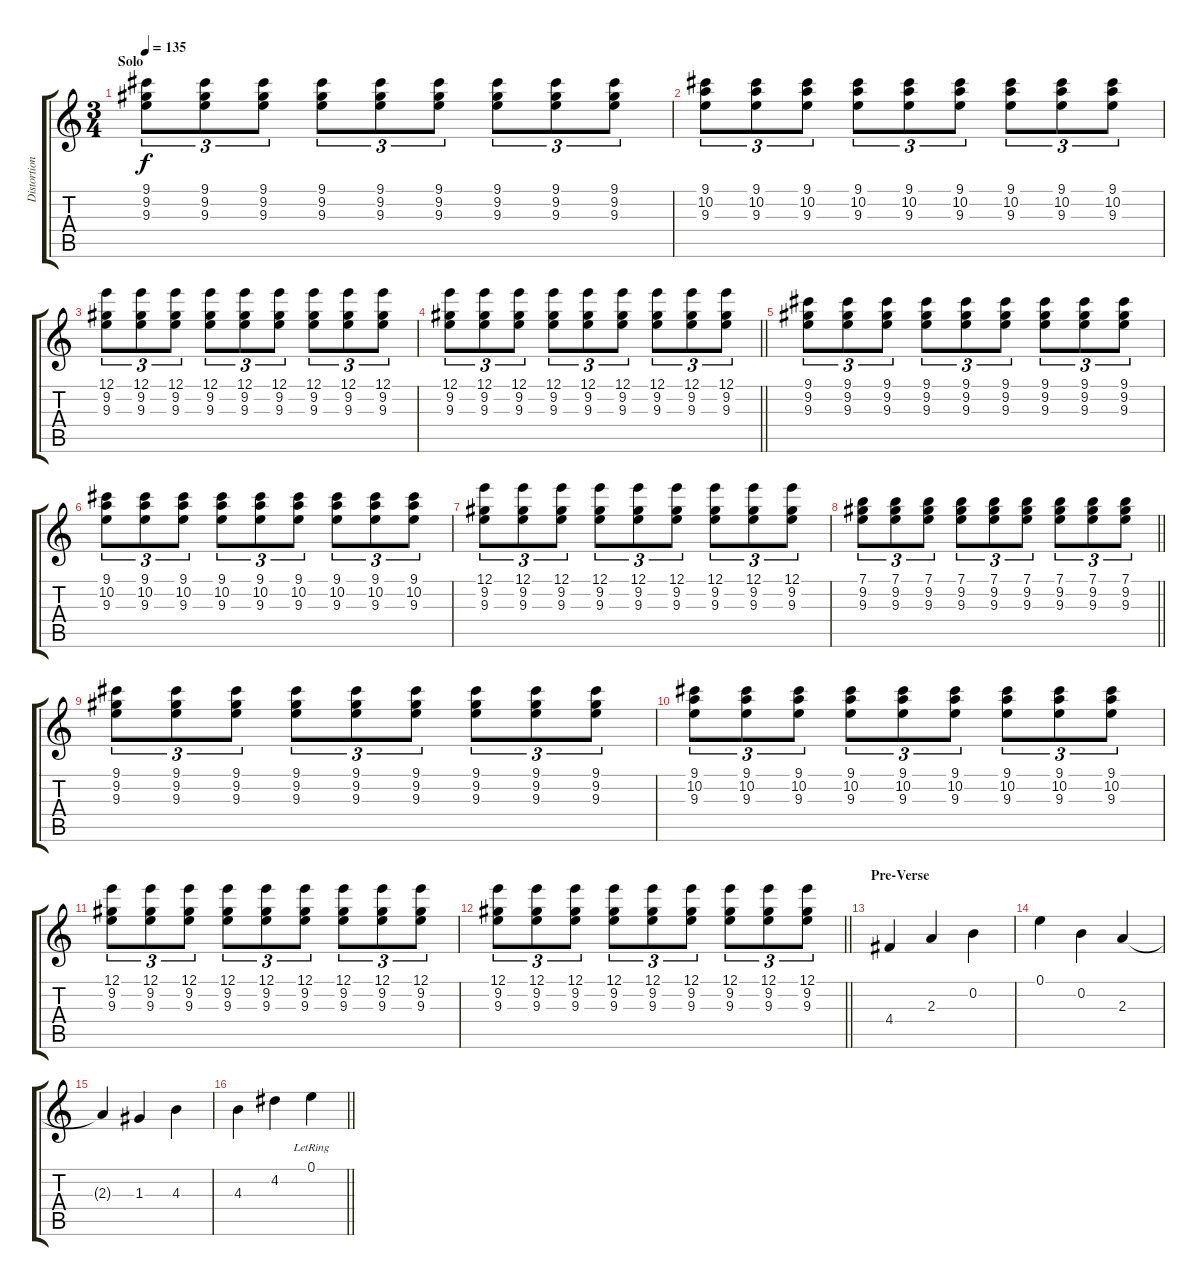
\track ("Distortion Guitar" "Distortion") {instrument distortionguitar}
\staff {score tabs}
\tuning (E4 B3 G3 D3 A2 E2) {hide}
\ts (3 4)
\section ("" "Solo")
\tempo 135
\clef g2
\ks c
(9.1 9.2 9.3).8{tu (3 2) dy f} (9.1 9.2 9.3).8{tu (3 2)} (9.1 9.2 9.3).8{tu (3 2)} (9.1 9.2 9.3).8{tu (3 2)} (9.1 9.2 9.3).8{tu (3 2)} (9.1 9.2 9.3).8{tu (3 2)} (9.1 9.2 9.3).8{tu (3 2)} (9.1 9.2 9.3).8{tu (3 2)} (9.1 9.2 9.3).8{tu (3 2)} |
(9.1 10.2 9.3).8{tu (3 2)} (9.1 10.2 9.3).8{tu (3 2)} (9.1 10.2 9.3).8{tu (3 2)} (9.1 10.2 9.3).8{tu (3 2)} (9.1 10.2 9.3).8{tu (3 2)} (9.1 10.2 9.3).8{tu (3 2)} (9.1 10.2 9.3).8{tu (3 2)} (9.1 10.2 9.3).8{tu (3 2)} (9.1 10.2 9.3).8{tu (3 2)} |
(12.1 9.2 9.3).8{tu (3 2)} (12.1 9.2 9.3).8{tu (3 2)} (12.1 9.2 9.3).8{tu (3 2)} (12.1 9.2 9.3).8{tu (3 2)} (12.1 9.2 9.3).8{tu (3 2)} (12.1 9.2 9.3).8{tu (3 2)} (12.1 9.2 9.3).8{tu (3 2)} (12.1 9.2 9.3).8{tu (3 2)} (12.1 9.2 9.3).8{tu (3 2)} |
\barLineRight lightlight
(12.1 9.2 9.3).8{tu (3 2)} (12.1 9.2 9.3).8{tu (3 2)} (12.1 9.2 9.3).8{tu (3 2)} (12.1 9.2 9.3).8{tu (3 2)} (12.1 9.2 9.3).8{tu (3 2)} (12.1 9.2 9.3).8{tu (3 2)} (12.1 9.2 9.3).8{tu (3 2)} (12.1 9.2 9.3).8{tu (3 2)} (12.1 9.2 9.3).8{tu (3 2)} |
(9.1 9.2 9.3).8{tu (3 2)} (9.1 9.2 9.3).8{tu (3 2)} (9.1 9.2 9.3).8{tu (3 2)} (9.1 9.2 9.3).8{tu (3 2)} (9.1 9.2 9.3).8{tu (3 2)} (9.1 9.2 9.3).8{tu (3 2)} (9.1 9.2 9.3).8{tu (3 2)} (9.1 9.2 9.3).8{tu (3 2)} (9.1 9.2 9.3).8{tu (3 2)} |
(9.1 10.2 9.3).8{tu (3 2)} (9.1 10.2 9.3).8{tu (3 2)} (9.1 10.2 9.3).8{tu (3 2)} (9.1 10.2 9.3).8{tu (3 2)} (9.1 10.2 9.3).8{tu (3 2)} (9.1 10.2 9.3).8{tu (3 2)} (9.1 10.2 9.3).8{tu (3 2)} (9.1 10.2 9.3).8{tu (3 2)} (9.1 10.2 9.3).8{tu (3 2)} |
(12.1 9.2 9.3).8{tu (3 2)} (12.1 9.2 9.3).8{tu (3 2)} (12.1 9.2 9.3).8{tu (3 2)} (12.1 9.2 9.3).8{tu (3 2)} (12.1 9.2 9.3).8{tu (3 2)} (12.1 9.2 9.3).8{tu (3 2)} (12.1 9.2 9.3).8{tu (3 2)} (12.1 9.2 9.3).8{tu (3 2)} (12.1 9.2 9.3).8{tu (3 2)} |
\barLineRight lightlight
(7.1 9.2 9.3).8{tu (3 2)} (7.1 9.2 9.3).8{tu (3 2)} (7.1 9.2 9.3).8{tu (3 2)} (7.1 9.2 9.3).8{tu (3 2)} (7.1 9.2 9.3).8{tu (3 2)} (7.1 9.2 9.3).8{tu (3 2)} (7.1 9.2 9.3).8{tu (3 2)} (7.1 9.2 9.3).8{tu (3 2)} (7.1 9.2 9.3).8{tu (3 2)} |
(9.1 9.2 9.3).8{tu (3 2)} (9.1 9.2 9.3).8{tu (3 2)} (9.1 9.2 9.3).8{tu (3 2)} (9.1 9.2 9.3).8{tu (3 2)} (9.1 9.2 9.3).8{tu (3 2)} (9.1 9.2 9.3).8{tu (3 2)} (9.1 9.2 9.3).8{tu (3 2)} (9.1 9.2 9.3).8{tu (3 2)} (9.1 9.2 9.3).8{tu (3 2)} |
(9.1 10.2 9.3).8{tu (3 2)} (9.1 10.2 9.3).8{tu (3 2)} (9.1 10.2 9.3).8{tu (3 2)} (9.1 10.2 9.3).8{tu (3 2)} (9.1 10.2 9.3).8{tu (3 2)} (9.1 10.2 9.3).8{tu (3 2)} (9.1 10.2 9.3).8{tu (3 2)} (9.1 10.2 9.3).8{tu (3 2)} (9.1 10.2 9.3).8{tu (3 2)} |
(12.1 9.2 9.3).8{tu (3 2)} (12.1 9.2 9.3).8{tu (3 2)} (12.1 9.2 9.3).8{tu (3 2)} (12.1 9.2 9.3).8{tu (3 2)} (12.1 9.2 9.3).8{tu (3 2)} (12.1 9.2 9.3).8{tu (3 2)} (12.1 9.2 9.3).8{tu (3 2)} (12.1 9.2 9.3).8{tu (3 2)} (12.1 9.2 9.3).8{tu (3 2)} |
\barLineRight lightlight
(12.1 9.2 9.3).8{tu (3 2)} (12.1 9.2 9.3).8{tu (3 2)} (12.1 9.2 9.3).8{tu (3 2)} (12.1 9.2 9.3).8{tu (3 2)} (12.1 9.2 9.3).8{tu (3 2)} (12.1 9.2 9.3).8{tu (3 2)} (12.1 9.2 9.3).8{tu (3 2)} (12.1 9.2 9.3).8{tu (3 2)} (12.1 9.2 9.3).8{tu (3 2)} |
\section ("" "Pre-Verse")
4.4.4 2.3.4 0.2.4 |
0.1.4 0.2.4 2.3.4 |
2.3{t}.4 1.3.4 4.3.4 |
\barLineRight lightlight
4.3.4 4.2.4 0.1{lr}.4
